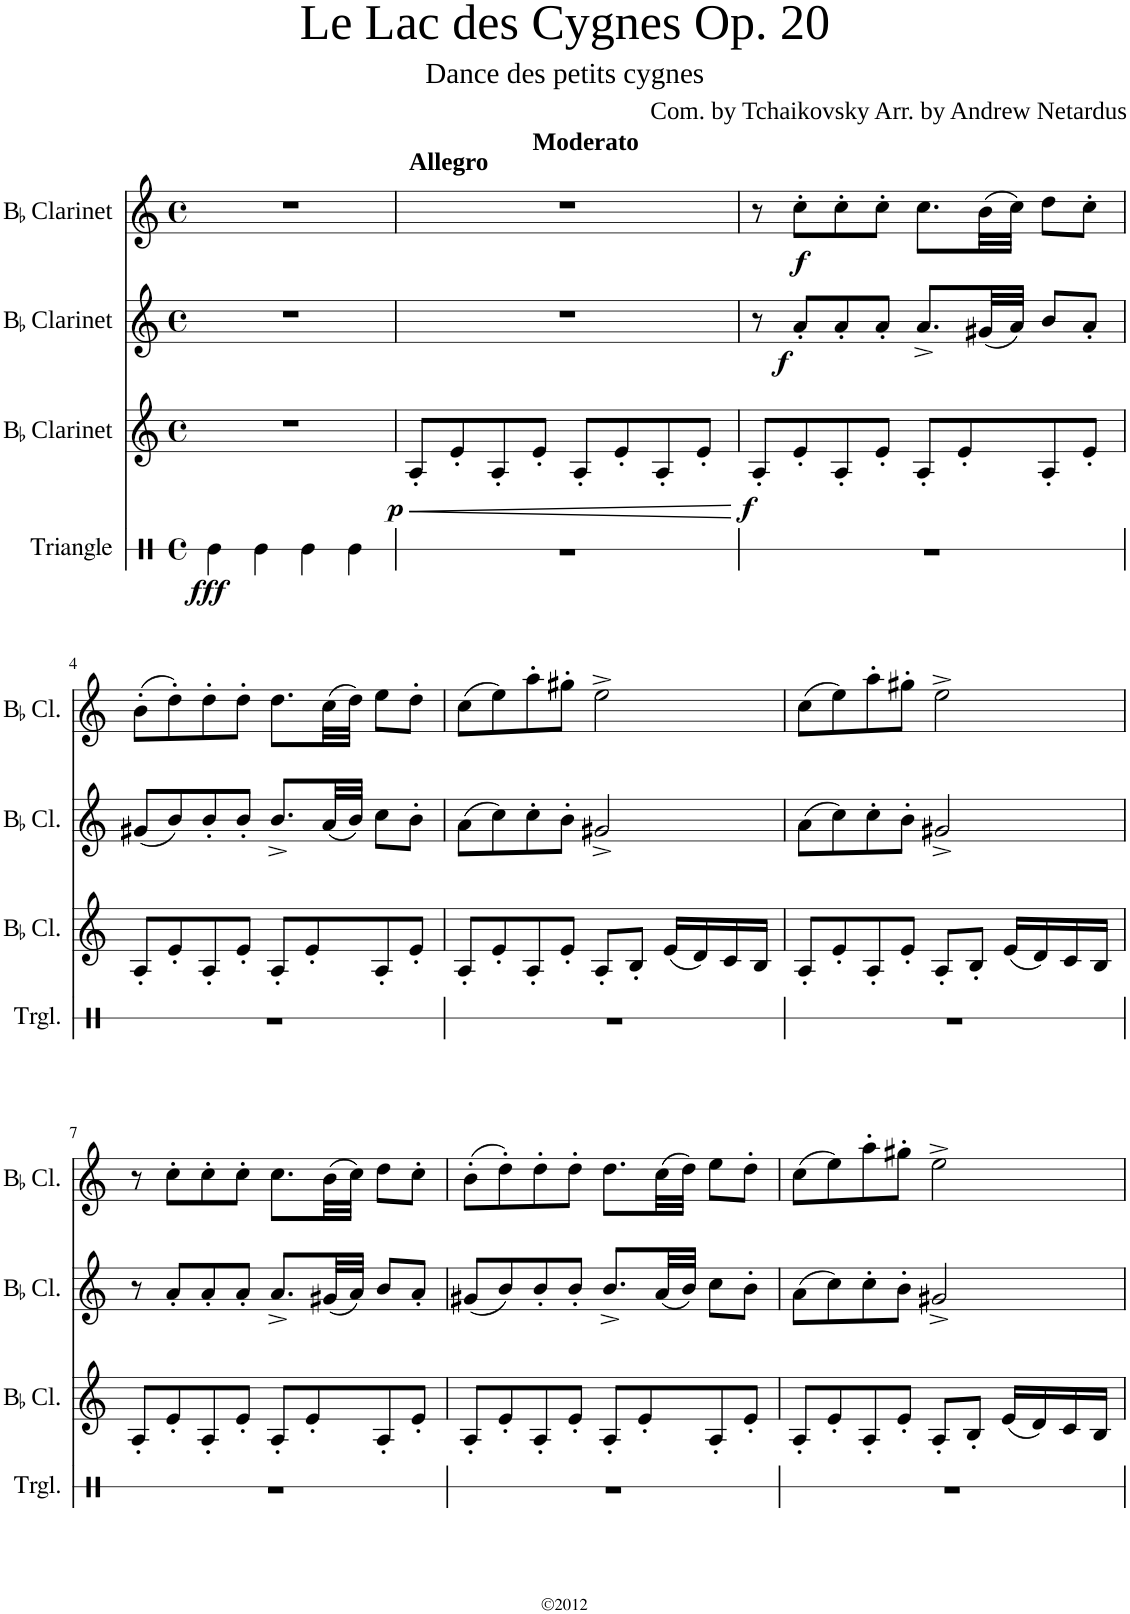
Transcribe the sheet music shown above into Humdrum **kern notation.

**kern	**dynam	**kern	**dynam	**kern	**dynam	**kern	**dynam
*part4	*part4	*part3	*part3	*part2	*part2	*part1	*part1
*staff4	*staff4	*staff3	*staff3	*staff2	*staff2	*staff1	*staff1
*I"Triangle	*	*I"BaccidentalFlat Clarinet	*	*I"BaccidentalFlat Clarinet	*	*I"BaccidentalFlat Clarinet	*
*I'Trgl.	*	*I'BaccidentalFlat Cl.	*	*I'BaccidentalFlat Cl.	*	*I'BaccidentalFlat Cl.	*
*stria1	*	*	*	*	*	*	*
*clefX	*	*clefG2	*	*clefG2	*	*clefG2	*
*	*	*Trd1c2	*	*Trd1c2	*	*Trd1c2	*
*k[]	*	*k[]	*	*k[]	*	*k[]	*
*M4/4	*	*M4/4	*	*M4/4	*	*M4/4	*
*met(c)	*	*met(c)	*	*met(c)	*	*met(c)	*
=1	=1	=1	=1	=1	=1	=1	=1
!	!LO:DY:b	!	!	!	!	!	!
4Re\	fff	1r	.	1r	.	1r	.
4Re\	.	.	.	.	.	.	.
4Re\	.	.	.	.	.	.	.
4Re\	.	.	.	.	.	.	.
=2	=2	=2	=2	=2	=2	=2	=2
!	!	!	!	!	!	!LO:TX:a:B:t=Allegro	!
!	!	!	!	!	!	!LO:TX:a:B:t=Moderato	!
!	!	!	!LO:HP:b	!	!	!	!
!	!	!	!LO:DY:n=1:b	!	!	!	!
1r	.	8A'/L	< p	1r	.	1r	.
.	.	8e'/	.	.	.	.	.
.	.	8A'/	.	.	.	.	.
.	.	8e'/J	.	.	.	.	.
.	.	8A'/L	.	.	.	.	.
.	.	8e'/	.	.	.	.	.
.	.	8A'/	.	.	.	.	.
.	.	8e'/J	.	.	.	.	.
.	.	.	[	.	.	.	.
=3	=3	=3	=3	=3	=3	=3	=3
!	!	!	!LO:DY:b	!	!	!	!
1r	.	8A'/L	f	8r	.	8r	.
!	!	!	!	!	!LO:DY:b	!	!LO:DY:b
.	.	8e'/	.	8a'/L	f	8cc'\L	f
.	.	8A'/	.	8a'/	.	8cc'\	.
.	.	8e'/J	.	8a'/J	.	8cc'\J	.
.	.	8A'/L	.	8.a^/L	.	8.cc\L	.
.	.	8e'/	.	.	.	.	.
.	.	.	.	(32g#X/LL	.	(32b\LL	.
.	.	.	.	32a/JJJ)	.	32cc\JJJ)	.
.	.	8A'/	.	8b/L	.	8dd\L	.
.	.	8e'/J	.	8a'/J	.	8cc'\J	.
!!LO:LB:g=z
=4	=4	=4	=4	=4	=4	=4	=4
1r	.	8A'/L	.	(8g#X/L	.	(8b'\L	.
.	.	8e'/	.	8b/)	.	8dd'\)	.
.	.	8A'/	.	8b'/	.	8dd'\	.
.	.	8e'/J	.	8b'/J	.	8dd'\J	.
.	.	8A'/L	.	8.b^/L	.	8.dd\L	.
.	.	8e'/	.	.	.	.	.
.	.	.	.	(32a/LL	.	(32cc\LL	.
.	.	.	.	32b/JJJ)	.	32dd\JJJ)	.
.	.	8A'/	.	8cc\L	.	8ee\L	.
.	.	8e'/J	.	8b'\J	.	8dd'\J	.
=5	=5	=5	=5	=5	=5	=5	=5
1r	.	8A'/L	.	(8a\L	.	(8cc\L	.
.	.	8e'/	.	8cc\)	.	8ee\)	.
.	.	8A'/	.	8cc'\	.	8aa'\	.
.	.	8e'/J	.	8b'\J	.	8gg#X'\J	.
.	.	8A'/L	.	2g#X^/	.	2ee^\	.
.	.	8B'/J	.	.	.	.	.
.	.	(16e/LL	.	.	.	.	.
.	.	16d/)	.	.	.	.	.
.	.	16c/	.	.	.	.	.
.	.	16B/JJ	.	.	.	.	.
=6	=6	=6	=6	=6	=6	=6	=6
1r	.	8A'/L	.	(8a\L	.	(8cc\L	.
.	.	8e'/	.	8cc\)	.	8ee\)	.
.	.	8A'/	.	8cc'\	.	8aa'\	.
.	.	8e'/J	.	8b'\J	.	8gg#X'\J	.
.	.	8A'/L	.	2g#X^/	.	2ee^\	.
.	.	8B'/J	.	.	.	.	.
.	.	(16e/LL	.	.	.	.	.
.	.	16d/)	.	.	.	.	.
.	.	16c/	.	.	.	.	.
.	.	16B/JJ	.	.	.	.	.
!!LO:LB:g=z
=7	=7	=7	=7	=7	=7	=7	=7
1r	.	8A'/L	.	8r	.	8r	.
.	.	8e'/	.	8a'/L	.	8cc'\L	.
.	.	8A'/	.	8a'/	.	8cc'\	.
.	.	8e'/J	.	8a'/J	.	8cc'\J	.
.	.	8A'/L	.	8.a^/L	.	8.cc\L	.
.	.	8e'/	.	.	.	.	.
.	.	.	.	(32g#X/LL	.	(32b\LL	.
.	.	.	.	32a/JJJ)	.	32cc\JJJ)	.
.	.	8A'/	.	8b/L	.	8dd\L	.
.	.	8e'/J	.	8a'/J	.	8cc'\J	.
=8	=8	=8	=8	=8	=8	=8	=8
1r	.	8A'/L	.	(8g#X/L	.	(8b'\L	.
.	.	8e'/	.	8b/)	.	8dd'\)	.
.	.	8A'/	.	8b'/	.	8dd'\	.
.	.	8e'/J	.	8b'/J	.	8dd'\J	.
.	.	8A'/L	.	8.b^/L	.	8.dd\L	.
.	.	8e'/	.	.	.	.	.
.	.	.	.	(32a/LL	.	(32cc\LL	.
.	.	.	.	32b/JJJ)	.	32dd\JJJ)	.
.	.	8A'/	.	8cc\L	.	8ee\L	.
.	.	8e'/J	.	8b'\J	.	8dd'\J	.
=9	=9	=9	=9	=9	=9	=9	=9
1r	.	8A'/L	.	(8a\L	.	(8cc\L	.
.	.	8e'/	.	8cc\)	.	8ee\)	.
.	.	8A'/	.	8cc'\	.	8aa'\	.
.	.	8e'/J	.	8b'\J	.	8gg#X'\J	.
.	.	8A'/L	.	2g#X^/	.	2ee^\	.
.	.	8B'/J	.	.	.	.	.
.	.	(16e/LL	.	.	.	.	.
.	.	16d/)	.	.	.	.	.
.	.	16c/	.	.	.	.	.
.	.	16B/JJ	.	.	.	.	.
=	=	=	=	=	=	=	=
*-	*-	*-	*-	*-	*-	*-	*-
